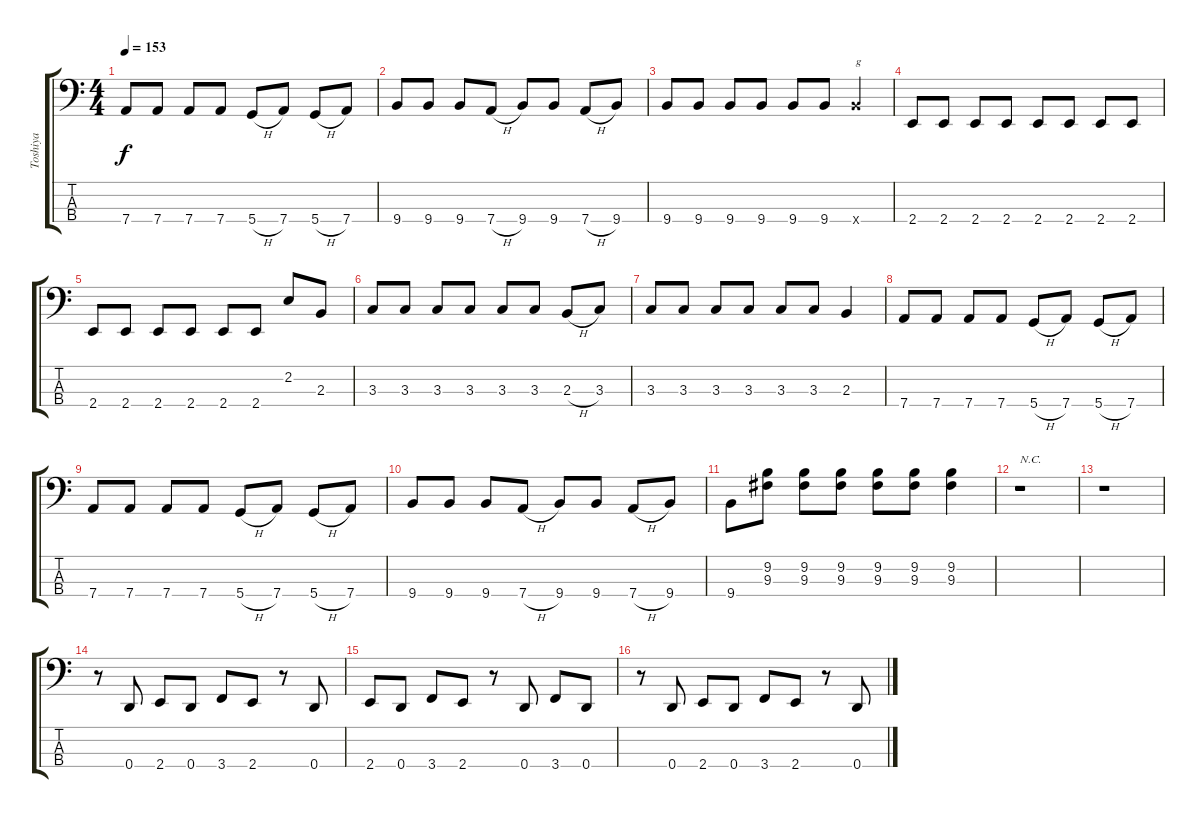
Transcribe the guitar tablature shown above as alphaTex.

\track ("Toshiya" "Toshiya") {instrument electricbasspick}
\staff {score tabs}
\tuning (G2 D2 A1 D1) {hide}
\ts (4 4)
\tempo 153
\clef f4
\ks c
7.4.8{dy f} 7.4.8 7.4.8 7.4.8 5.4{h}.8 7.4.8 5.4{h}.8 7.4.8 |
9.4.8 9.4.8 9.4.8 7.4{h}.8 9.4.8 9.4.8 7.4{h}.8 9.4.8 |
9.4.8 9.4.8 9.4.8 9.4.8 9.4.8 9.4.8 9.4{x}.4{txt "g"} |
2.4.8 2.4.8 2.4.8 2.4.8 2.4.8 2.4.8 2.4.8 2.4.8 |
2.4.8 2.4.8 2.4.8 2.4.8 2.4.8 2.4.8 2.2.8 2.3.8 |
3.3.8 3.3.8 3.3.8 3.3.8 3.3.8 3.3.8 2.3{h}.8 3.3.8 |
3.3.8 3.3.8 3.3.8 3.3.8 3.3.8 3.3.8 2.3.4 |
7.4.8 7.4.8 7.4.8 7.4.8 5.4{h}.8 7.4.8 5.4{h}.8 7.4.8 |
7.4.8 7.4.8 7.4.8 7.4.8 5.4{h}.8 7.4.8 5.4{h}.8 7.4.8 |
9.4.8 9.4.8 9.4.8 7.4{h}.8 9.4.8 9.4.8 7.4{h}.8 9.4.8 |
9.4.8 (9.2 9.3).8 (9.2 9.3).8 (9.2 9.3).8 (9.2 9.3).8 (9.2 9.3).8 (9.2 9.3).4 |
r.1{txt "N.C."} |
r.1 |
r.8 0.4.8 2.4.8 0.4.8 3.4.8 2.4.8 r.8 0.4.8 |
2.4.8 0.4.8 3.4.8 2.4.8 r.8 0.4.8 3.4.8 0.4.8 |
r.8 0.4.8 2.4.8 0.4.8 3.4.8 2.4.8 r.8 0.4.8
